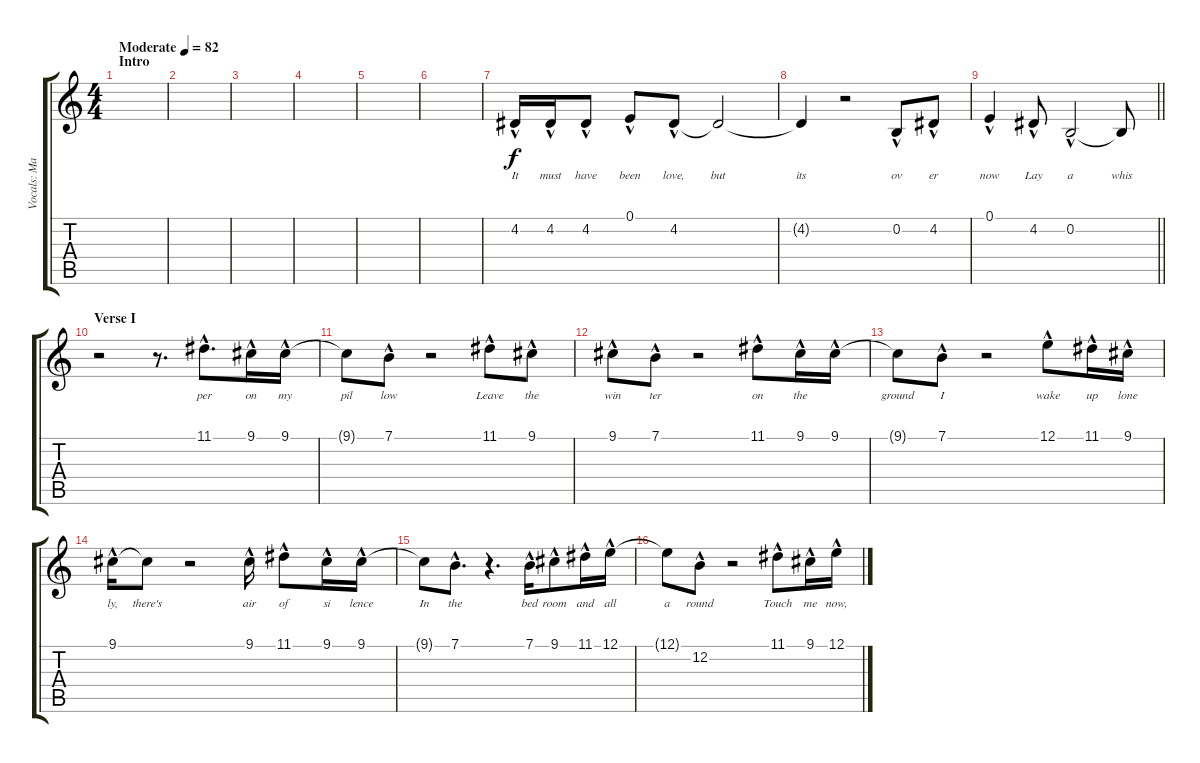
\track ("Vocals: Marie" "Vocals: Ma") {instrument lead2sawtooth}
\staff {score tabs}
\tuning (E4 B3 G3 D3 A2 E2) {hide}
\ts (4 4)
\section ("" "Intro")
\tempo (82 "Moderate")
\clef g2
\ks c
|
|
|
|
|
|
4.2{hac}.16{lyrics (0 "It") lyrics (1 "") lyrics (2 "") lyrics (3 "") lyrics (4 "")} 4.2{hac}.16{lyrics (0 "must") lyrics (1 "") lyrics (2 "") lyrics (3 "") lyrics (4 "")} 4.2{hac}.8{lyrics (0 "have") lyrics (1 "") lyrics (2 "") lyrics (3 "") lyrics (4 "")} 0.1{hac}.8{lyrics (0 "been") lyrics (1 "") lyrics (2 "") lyrics (3 "") lyrics (4 "")} 4.2{hac}.8{lyrics (0 "love,") lyrics (1 "") lyrics (2 "") lyrics (3 "") lyrics (4 "")} 4.2{t}.2{lyrics (0 "but") lyrics (1 "") lyrics (2 "") lyrics (3 "") lyrics (4 "")} |
4.2{t}.4{lyrics (0 "its") lyrics (1 "") lyrics (2 "") lyrics (3 "") lyrics (4 "")} r.2 0.2{hac}.8{lyrics (0 "ov") lyrics (1 "") lyrics (2 "") lyrics (3 "") lyrics (4 "")} 4.2{hac}.8{lyrics (0 "er") lyrics (1 "") lyrics (2 "") lyrics (3 "") lyrics (4 "")} |
\barLineRight lightlight
0.1{hac}.4{lyrics (0 "now") lyrics (1 "") lyrics (2 "") lyrics (3 "") lyrics (4 "")} 4.2{hac}.8{lyrics (0 "Lay") lyrics (1 "") lyrics (2 "") lyrics (3 "") lyrics (4 "")} 0.2{hac}.2{lyrics (0 "a") lyrics (1 "") lyrics (2 "") lyrics (3 "") lyrics (4 "")} 0.2{t}.8{lyrics (0 "whis") lyrics (1 "") lyrics (2 "") lyrics (3 "") lyrics (4 "")} |
\section ("" "Verse I")
r.2 r.8{d} 11.1{hac}.8{d lyrics (0 "per") lyrics (1 "") lyrics (2 "") lyrics (3 "") lyrics (4 "") beam merge} 9.1{hac}.16{lyrics (0 "on") lyrics (1 "") lyrics (2 "") lyrics (3 "") lyrics (4 "")} 9.1{hac}.16{lyrics (0 "my") lyrics (1 "") lyrics (2 "") lyrics (3 "") lyrics (4 "")} |
9.1{t}.8{lyrics (0 "pil") lyrics (1 "") lyrics (2 "") lyrics (3 "") lyrics (4 "")} 7.1{hac}.8{lyrics (0 "low") lyrics (1 "") lyrics (2 "") lyrics (3 "") lyrics (4 "")} r.2 11.1{hac}.8{lyrics (0 "Leave") lyrics (1 "") lyrics (2 "") lyrics (3 "") lyrics (4 "")} 9.1{hac}.8{lyrics (0 "the") lyrics (1 "") lyrics (2 "") lyrics (3 "") lyrics (4 "")} |
9.1{hac}.8{lyrics (0 "win") lyrics (1 "") lyrics (2 "") lyrics (3 "") lyrics (4 "")} 7.1{hac}.8{lyrics (0 "ter") lyrics (1 "") lyrics (2 "") lyrics (3 "") lyrics (4 "")} r.2 11.1{hac}.8{lyrics (0 "on") lyrics (1 "") lyrics (2 "") lyrics (3 "") lyrics (4 "")} 9.1{hac}.16{lyrics (0 "the") lyrics (1 "") lyrics (2 "") lyrics (3 "") lyrics (4 "")} 9.1{hac}.16{lyrics (0 "") lyrics (1 "") lyrics (2 "") lyrics (3 "") lyrics (4 "")} |
9.1{t}.8{lyrics (0 "ground") lyrics (1 "") lyrics (2 "") lyrics (3 "") lyrics (4 "")} 7.1{hac}.8{lyrics (0 "I") lyrics (1 "") lyrics (2 "") lyrics (3 "") lyrics (4 "")} r.2 12.1{hac}.8{lyrics (0 "wake") lyrics (1 "") lyrics (2 "") lyrics (3 "") lyrics (4 "")} 11.1{hac}.16{lyrics (0 "up") lyrics (1 "") lyrics (2 "") lyrics (3 "") lyrics (4 "")} 9.1{hac}.16{lyrics (0 "lone") lyrics (1 "") lyrics (2 "") lyrics (3 "") lyrics (4 "")} |
9.1{hac}.16{lyrics (0 "ly,") lyrics (1 "") lyrics (2 "") lyrics (3 "") lyrics (4 "")} 9.1{t}.8{lyrics (0 "there's") lyrics (1 "") lyrics (2 "") lyrics (3 "") lyrics (4 "")} r.2 9.1{hac}.16{lyrics (0 "air") lyrics (1 "") lyrics (2 "") lyrics (3 "") lyrics (4 "")} 11.1{hac}.8{lyrics (0 "of") lyrics (1 "") lyrics (2 "") lyrics (3 "") lyrics (4 "")} 9.1{hac}.16{lyrics (0 "si") lyrics (1 "") lyrics (2 "") lyrics (3 "") lyrics (4 "")} 9.1{hac}.16{lyrics (0 "lence") lyrics (1 "") lyrics (2 "") lyrics (3 "") lyrics (4 "")} |
9.1{t}.8{lyrics (0 "In") lyrics (1 "") lyrics (2 "") lyrics (3 "") lyrics (4 "")} 7.1{hac}.8{d lyrics (0 "the") lyrics (1 "") lyrics (2 "") lyrics (3 "") lyrics (4 "")} r.4{d} 7.1{hac}.16{lyrics (0 "bed") lyrics (1 "") lyrics (2 "") lyrics (3 "") lyrics (4 "") beam merge} 9.1{hac}.8{lyrics (0 "room") lyrics (1 "") lyrics (2 "") lyrics (3 "") lyrics (4 "")} 11.1{hac}.16{lyrics (0 "and") lyrics (1 "") lyrics (2 "") lyrics (3 "") lyrics (4 "")} 12.1{hac}.16{lyrics (0 "all") lyrics (1 "") lyrics (2 "") lyrics (3 "") lyrics (4 "")} |
12.1{t}.8{lyrics (0 "a") lyrics (1 "") lyrics (2 "") lyrics (3 "") lyrics (4 "")} 12.2{hac}.8{lyrics (0 "round") lyrics (1 "") lyrics (2 "") lyrics (3 "") lyrics (4 "")} r.2 11.1{hac}.8{lyrics (0 "Touch") lyrics (1 "") lyrics (2 "") lyrics (3 "") lyrics (4 "")} 9.1{hac}.16{lyrics (0 "me") lyrics (1 "") lyrics (2 "") lyrics (3 "") lyrics (4 "")} 12.1{hac}.16{lyrics (0 "now,") lyrics (1 "") lyrics (2 "") lyrics (3 "") lyrics (4 "")}
